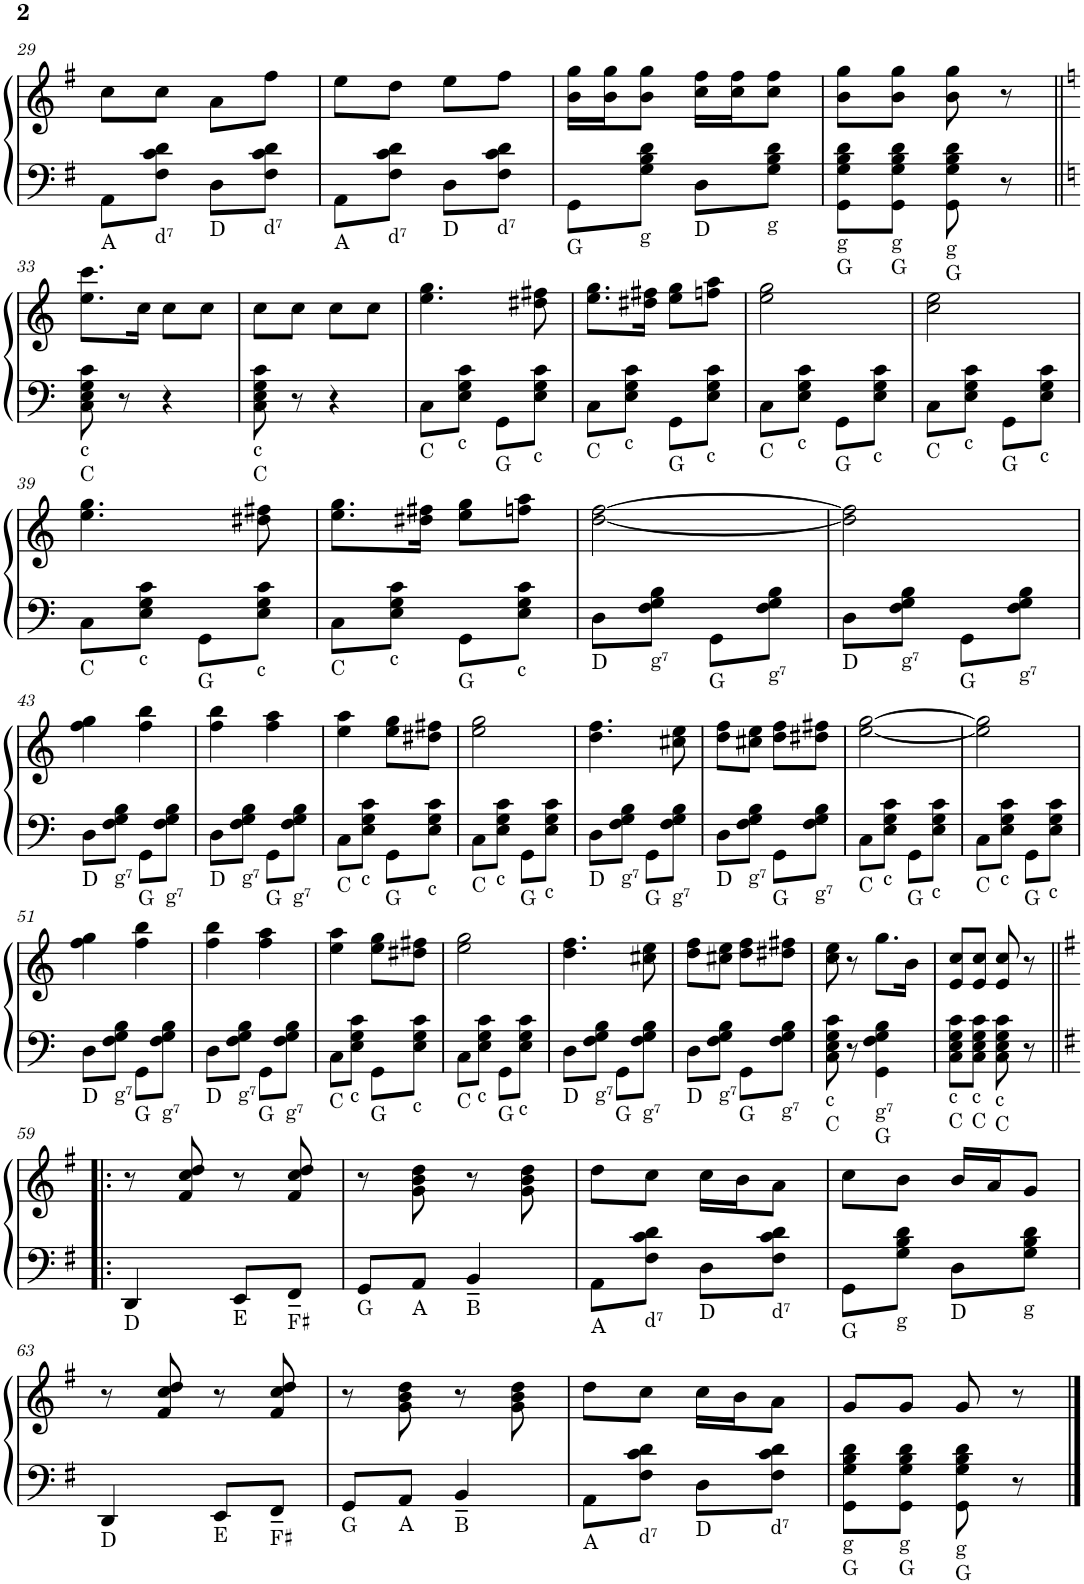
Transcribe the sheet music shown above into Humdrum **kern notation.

**kern	**kern	**kern
*part1	*part1	*part1
*staff3	*staff2	*staff1
*I"Accordion	*	*
*I'Acc.	*	*
!!LO:PB:g=z
*clefF4	*clefF4	*clefG2
*k[f#]	*k[f#]	*k[f#]
*M2/4	*M2/4	*M2/4
=29	=29	=29
!LO:TX:b:t=A	!	!
8AA\L	8AA\L	8cc\L
!LO:TX:b:t=d⁷	!	!
8F#\ 8c\ 8d\J	8d\J	8cc\J
!LO:TX:b:t=D	!	!
8D\L	8D\L	8a\L
!LO:TX:b:t=d⁷	!	!
8F#\ 8c\ 8d\J	8d\J	8ff#\J
=30	=30	=30
!LO:TX:b:t=A	!	!
8AA\L	8AA\L	8ee\L
!LO:TX:b:t=d⁷	!	!
8F#\ 8c\ 8d\J	8d\J	8dd\J
!LO:TX:b:t=D	!	!
8D\L	8D\L	8ee\L
!LO:TX:b:t=d⁷	!	!
8F#\ 8c\ 8d\J	8d\J	8ff#\J
=31	=31	=31
!LO:TX:b:t=G	!	!
8GG\L	8GG/L	16b\ 16gg\LL
.	.	16b\ 16gg\J
!LO:TX:b:t=g	!	!
8G\ 8B\ 8d\J	8G/J	8b\ 8gg\J
!LO:TX:b:t=D	!	!
8D\L	8D\L	16cc\ 16ff#\LL
.	.	16cc\ 16ff#\J
!LO:TX:b:t=g	!	!
8G\ 8B\ 8d\J	8G\J	8cc\ 8ff#\J
=32	=32	=32
!LO:TX:b:t=g	!	!
!LO:TX:b:t=G	!	!
8GG\ 8G\ 8B\ 8d\L	8GG/ 8G/L	8b\ 8gg\L
!LO:TX:b:t=g	!	!
!LO:TX:b:t=G	!	!
8GG\ 8G\ 8B\ 8d\J	8GG/ 8G/J	8b\ 8gg\J
!LO:TX:b:t=g	!	!
!LO:TX:b:t=G	!	!
8GG\ 8G\ 8B\ 8d\	8GG 8G	8b\ 8gg\
8r	8r	8r
!!LO:LB:g=z
=33||	=33||	=33||
*k[]	*k[]	*k[]
!LO:TX:b:t=c	!	!
!LO:TX:b:t=C	!	!
8C\ 8E\ 8G\ 8c\	8C 8c	8.ee\ 8.ccc\L
8r	8r	.
.	.	16cc\Jk
4r	4r	8cc\L
.	.	8cc\J
=34	=34	=34
!LO:TX:b:t=c	!	!
!LO:TX:b:t=C	!	!
8C\ 8E\ 8G\ 8c\	8C 8c	8cc\L
8r	8r	8cc\J
4r	4r	8cc\L
.	.	8cc\J
=35	=35	=35
!LO:TX:b:t=C	!	!
8C\L	8C\L	4.ee\ 4.gg\
!LO:TX:b:t=c	!	!
8E\ 8G\ 8c\J	8c\J	.
!LO:TX:b:t=G	!	!
8GG\L	8GG\L	.
!LO:TX:b:t=c	!	!
8E\ 8G\ 8c\J	8c\J	8dd#X\ 8ff#X\
=36	=36	=36
!LO:TX:b:t=C	!	!
8C\L	8C\L	8.ee\ 8.gg\L
!LO:TX:b:t=c	!	!
8E\ 8G\ 8c\J	8c\J	.
.	.	16dd#X\ 16ff#X\Jk
!LO:TX:b:t=G	!	!
8GG\L	8GG\L	8ee\ 8gg\L
!LO:TX:b:t=c	!	!
8E\ 8G\ 8c\J	8c\J	8ffn\ 8aa\J
=37	=37	=37
!LO:TX:b:t=C	!	!
8C\L	8C\L	2ee\ 2gg\
!LO:TX:b:t=c	!	!
8E\ 8G\ 8c\J	8c\J	.
!LO:TX:b:t=G	!	!
8GG\L	8GG\L	.
!LO:TX:b:t=c	!	!
8E\ 8G\ 8c\J	8c\J	.
=38	=38	=38
!LO:TX:b:t=C	!	!
8C\L	8C\L	2cc\ 2ee\
!LO:TX:b:t=c	!	!
8E\ 8G\ 8c\J	8c\J	.
!LO:TX:b:t=G	!	!
8GG\L	8GG\L	.
!LO:TX:b:t=c	!	!
8E\ 8G\ 8c\J	8c\J	.
!!LO:LB:g=z
=39	=39	=39
!LO:TX:b:t=C	!	!
8C\L	8C\L	4.ee\ 4.gg\
!LO:TX:b:t=c	!	!
8E\ 8G\ 8c\J	8c\J	.
!LO:TX:b:t=G	!	!
8GG\L	8GG\L	.
!LO:TX:b:t=c	!	!
8E\ 8G\ 8c\J	8c\J	8dd#X\ 8ff#X\
=40	=40	=40
!LO:TX:b:t=C	!	!
8C\L	8C\L	8.ee\ 8.gg\L
!LO:TX:b:t=c	!	!
8E\ 8G\ 8c\J	8c\J	.
.	.	16dd#X\ 16ff#X\Jk
!LO:TX:b:t=G	!	!
8GG\L	8GG\L	8ee\ 8gg\L
!LO:TX:b:t=c	!	!
8E\ 8G\ 8c\J	8c\J	8ffn\ 8aa\J
=41	=41	=41
!LO:TX:b:t=D	!	!
8D\L	8D\L	[2dd\ [2ff\
!LO:TX:b:t=g⁷	!	!
8F\ 8G\ 8B\J	8G\J	.
!LO:TX:b:t=G	!	!
8GG\L	8GG/L	.
!LO:TX:b:t=g⁷	!	!
8F\ 8G\ 8B\J	8G/J	.
=42	=42	=42
!LO:TX:b:t=D	!	!
8D\L	8D\L	2dd\] 2ff\]
!LO:TX:b:t=g⁷	!	!
8F\ 8G\ 8B\J	8G\J	.
!LO:TX:b:t=G	!	!
8GG\L	8GG/L	.
!LO:TX:b:t=g⁷	!	!
8F\ 8G\ 8B\J	8G/J	.
!!LO:LB:g=z
=43	=43	=43
!LO:TX:b:t=D	!	!
8D\L	8D\L	4ff\ 4gg\
!LO:TX:b:t=g⁷	!	!
8F\ 8G\ 8B\J	8G\J	.
!LO:TX:b:t=G	!	!
8GG\L	8GG/L	4ff\ 4bb\
!LO:TX:b:t=g⁷	!	!
8F\ 8G\ 8B\J	8G/J	.
=44	=44	=44
!LO:TX:b:t=D	!	!
8D\L	8D\L	4ff\ 4bb\
!LO:TX:b:t=g⁷	!	!
8F\ 8G\ 8B\J	8G\J	.
!LO:TX:b:t=G	!	!
8GG\L	8GG/L	4ff\ 4aa\
!LO:TX:b:t=g⁷	!	!
8F\ 8G\ 8B\J	8G/J	.
=45	=45	=45
!LO:TX:b:t=C	!	!
8C\L	8C\L	4ee\ 4aa\
!LO:TX:b:t=c	!	!
8E\ 8G\ 8c\J	8c\J	.
!LO:TX:b:t=G	!	!
8GG\L	8GG\L	8ee\ 8gg\L
!LO:TX:b:t=c	!	!
8E\ 8G\ 8c\J	8c\J	8dd#X\ 8ff#X\J
=46	=46	=46
!LO:TX:b:t=C	!	!
8C\L	8C\L	2ee\ 2gg\
!LO:TX:b:t=c	!	!
8E\ 8G\ 8c\J	8c\J	.
!LO:TX:b:t=G	!	!
8GG\L	8GG\L	.
!LO:TX:b:t=c	!	!
8E\ 8G\ 8c\J	8c\J	.
=47	=47	=47
!LO:TX:b:t=D	!	!
8D\L	8D\L	4.dd\ 4.ff\
!LO:TX:b:t=g⁷	!	!
8F\ 8G\ 8B\J	8G\J	.
!LO:TX:b:t=G	!	!
8GG\L	8GG/L	.
!LO:TX:b:t=g⁷	!	!
8F\ 8G\ 8B\J	8G/J	8cc#X\ 8ee\
=48	=48	=48
!LO:TX:b:t=D	!	!
8D\L	8D\L	8dd\ 8ff\L
!LO:TX:b:t=g⁷	!	!
8F\ 8G\ 8B\J	8G\J	8cc#X\ 8ee\J
!LO:TX:b:t=G	!	!
8GG\L	8GG/L	8dd\ 8ff\L
!LO:TX:b:t=g⁷	!	!
8F\ 8G\ 8B\J	8G/J	8dd#X\ 8ff#X\J
=49	=49	=49
!LO:TX:b:t=C	!	!
8C\L	8C\L	[2ee\ [2gg\
!LO:TX:b:t=c	!	!
8E\ 8G\ 8c\J	8c\J	.
!LO:TX:b:t=G	!	!
8GG\L	8GG\L	.
!LO:TX:b:t=c	!	!
8E\ 8G\ 8c\J	8c\J	.
=50	=50	=50
!LO:TX:b:t=C	!	!
8C\L	8C\L	2ee\] 2gg\]
!LO:TX:b:t=c	!	!
8E\ 8G\ 8c\J	8c\J	.
!LO:TX:b:t=G	!	!
8GG\L	8GG\L	.
!LO:TX:b:t=c	!	!
8E\ 8G\ 8c\J	8c\J	.
!!LO:LB:g=z
=51	=51	=51
!LO:TX:b:t=D	!	!
8D\L	8D\L	4ff\ 4gg\
!LO:TX:b:t=g⁷	!	!
8F\ 8G\ 8B\J	8G\J	.
!LO:TX:b:t=G	!	!
8GG\L	8GG/L	4ff\ 4bb\
!LO:TX:b:t=g⁷	!	!
8F\ 8G\ 8B\J	8G/J	.
=52	=52	=52
!LO:TX:b:t=D	!	!
8D\L	8D\L	4ff\ 4bb\
!LO:TX:b:t=g⁷	!	!
8F\ 8G\ 8B\J	8G\J	.
!LO:TX:b:t=G	!	!
8GG\L	8GG/L	4ff\ 4aa\
!LO:TX:b:t=g⁷	!	!
8F\ 8G\ 8B\J	8G/J	.
=53	=53	=53
!LO:TX:b:t=C	!	!
8C\L	8C\L	4ee\ 4aa\
!LO:TX:b:t=c	!	!
8E\ 8G\ 8c\J	8c\J	.
!LO:TX:b:t=G	!	!
8GG\L	8GG\L	8ee\ 8gg\L
!LO:TX:b:t=c	!	!
8E\ 8G\ 8c\J	8c\J	8dd#X\ 8ff#X\J
=54	=54	=54
!LO:TX:b:t=C	!	!
8C\L	8C\L	2ee\ 2gg\
!LO:TX:b:t=c	!	!
8E\ 8G\ 8c\J	8c\J	.
!LO:TX:b:t=G	!	!
8GG\L	8GG\L	.
!LO:TX:b:t=c	!	!
8E\ 8G\ 8c\J	8c\J	.
=55	=55	=55
!LO:TX:b:t=D	!	!
8D\L	8D\L	4.dd\ 4.ff\
!LO:TX:b:t=g⁷	!	!
8F\ 8G\ 8B\J	8G\J	.
!LO:TX:b:t=G	!	!
8GG\L	8GG/L	.
!LO:TX:b:t=g⁷	!	!
8F\ 8G\ 8B\J	8G/J	8cc#X\ 8ee\
=56	=56	=56
!LO:TX:b:t=D	!	!
8D\L	8D\L	8dd\ 8ff\L
!LO:TX:b:t=g⁷	!	!
8F\ 8G\ 8B\J	8G\J	8cc#X\ 8ee\J
!LO:TX:b:t=G	!	!
8GG\L	8GG/L	8dd\ 8ff\L
!LO:TX:b:t=g⁷	!	!
8F\ 8G\ 8B\J	8G/J	8dd#X\ 8ff#X\J
=57	=57	=57
!LO:TX:b:t=c	!	!
!LO:TX:b:t=C	!	!
8C\ 8E\ 8G\ 8c\	8C 8c	8cc\ 8ee\
8r	8r	8r
!LO:TX:b:t=g⁷	!	!
!LO:TX:b:t=G	!	!
4GG\ 4F\ 4G\ 4B\	4GG 4G	8.gg\L
.	.	16b\Jk
=58	=58	=58
!LO:TX:b:t=c	!	!
!LO:TX:b:t=C	!	!
8C\ 8E\ 8G\ 8c\L	8C\ 8c\L	8e/ 8cc/L
!LO:TX:b:t=c	!	!
!LO:TX:b:t=C	!	!
8C\ 8E\ 8G\ 8c\J	8C\ 8c\J	8e/ 8cc/J
!LO:TX:b:t=c	!	!
!LO:TX:b:t=C	!	!
8C\ 8E\ 8G\ 8c\	8C 8c	8e/ 8cc/
8r	8r	8r
!!LO:LB:g=z
=59!|:	=59!|:	=59!|:
*k[f#]	*k[f#]	*k[f#]
!LO:TX:b:t=D	!	!
4DD/	4DD	8r
.	.	8f#/ 8cc/ 8dd/
!LO:TX:b:t=E	!	!
8EE/L	8EE/L	8r
!LO:TX:b:t=F♯	!	!
8FF#~/J	8FF#~/J	8f#/ 8cc/ 8dd/
=60	=60	=60
!LO:TX:b:t=G	!	!
8GG/L	8GG/L	8r
!LO:TX:b:t=A	!	!
8AA/J	8AA/J	8g\ 8b\ 8dd\
!LO:TX:b:t=B	!	!
4BB~/	4BB~	8r
.	.	8g\ 8b\ 8dd\
=61	=61	=61
!LO:TX:b:t=A	!	!
8AA\L	8AA\L	8dd\L
!LO:TX:b:t=d⁷	!	!
8F#\ 8c\ 8d\J	8d\J	8cc\J
!LO:TX:b:t=D	!	!
8D\L	8D\L	16cc\LL
.	.	16b\J
!LO:TX:b:t=d⁷	!	!
8F#\ 8c\ 8d\J	8d\J	8a\J
=62	=62	=62
!LO:TX:b:t=G	!	!
8GG\L	8GG/L	8cc\L
!LO:TX:b:t=g	!	!
8G\ 8B\ 8d\J	8G/J	8b\J
!LO:TX:b:t=D	!	!
8D\L	8D\L	16b/LL
.	.	16a/J
!LO:TX:b:t=g	!	!
8G\ 8B\ 8d\J	8G\J	8g/J
!!LO:LB:g=z
=63	=63	=63
!LO:TX:b:t=D	!	!
4DD/	4DD	8r
.	.	8f#/ 8cc/ 8dd/
!LO:TX:b:t=E	!	!
8EE/L	8EE/L	8r
!LO:TX:b:t=F♯	!	!
8FF#~/J	8FF#~/J	8f#/ 8cc/ 8dd/
=64	=64	=64
!LO:TX:b:t=G	!	!
8GG/L	8GG/L	8r
!LO:TX:b:t=A	!	!
8AA/J	8AA/J	8g\ 8b\ 8dd\
!LO:TX:b:t=B	!	!
4BB~/	4BB~	8r
.	.	8g\ 8b\ 8dd\
=65	=65	=65
!LO:TX:b:t=A	!	!
8AA\L	8AA\L	8dd\L
!LO:TX:b:t=d⁷	!	!
8F#\ 8c\ 8d\J	8d\J	8cc\J
!LO:TX:b:t=D	!	!
8D\L	8D\L	16cc\LL
.	.	16b\J
!LO:TX:b:t=d⁷	!	!
8F#\ 8c\ 8d\J	8d\J	8a\J
=66	=66	=66
!LO:TX:b:t=g	!	!
!LO:TX:b:t=G	!	!
8GG\ 8G\ 8B\ 8d\L	8GG/ 8G/L	8g/L
!LO:TX:b:t=g	!	!
!LO:TX:b:t=G	!	!
8GG\ 8G\ 8B\ 8d\J	8GG/ 8G/J	8g/J
!LO:TX:b:t=g	!	!
!LO:TX:b:t=G	!	!
8GG\ 8G\ 8B\ 8d\	8GG 8G	8g/
8r	8r	8r
==	==	==
*-	*-	*-
